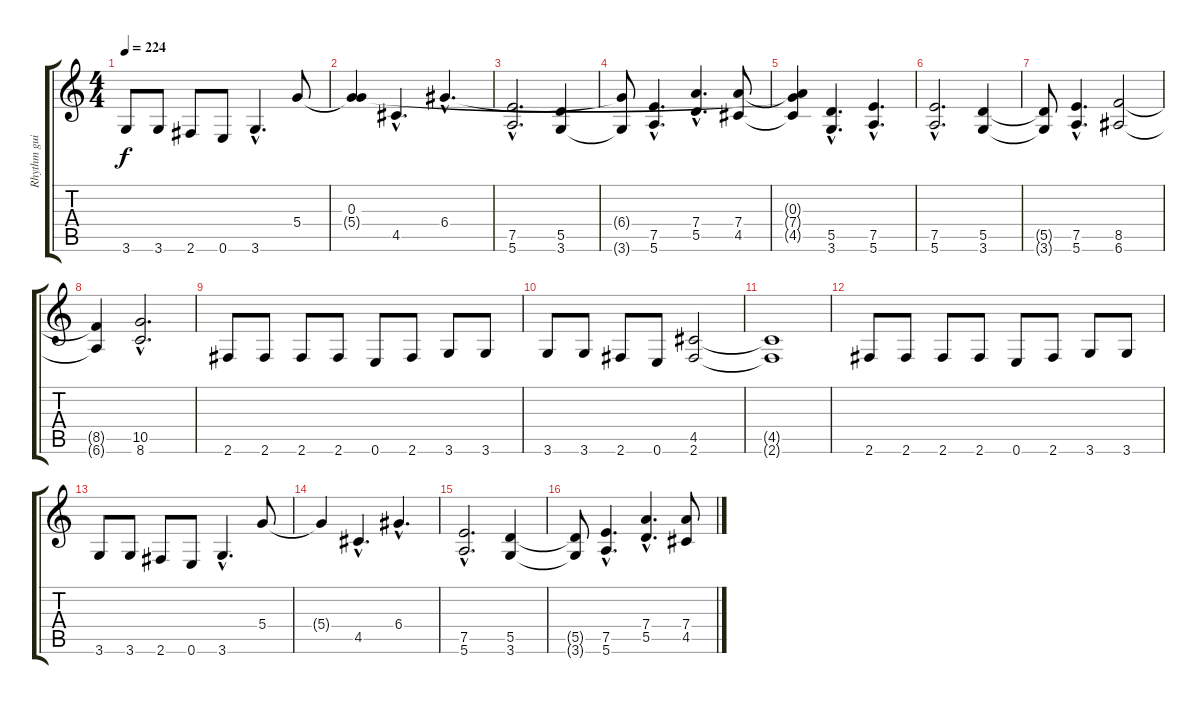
\track ("Rhythm guitar" "Rhythm gui") {instrument distortionguitar}
\staff {score tabs}
\tuning (E4 B3 G3 D3 A2 E2) {hide}
\ts (4 4)
\tempo 224
\clef g2
\ks c
3.6.8{dy f} 3.6.8 2.6.8 0.6.8 3.6{hac}.4{d} 5.4.8 |
(0.3 5.4{t}).4 4.5{hac}.4{d} 6.4{hac}.4{d} |
(7.5{hac} 5.6{hac}).2{d} (5.5 3.6).4 |
(6.4{t} 3.6{t}).8 (7.5{hac} 5.6{hac}).4{d} (7.4{hac} 5.5{hac}).4{d} (7.4 4.5).8 |
(0.3{t} 7.4{t} 4.5{t}).4 (5.5{hac} 3.6{hac}).4{d} (7.5{hac} 5.6{hac}).4{d} |
(7.5{hac} 5.6{hac}).2{d} (5.5 3.6).4 |
(5.5{t} 3.6{t}).8 (7.5{hac} 5.6{hac}).4{d} (8.5 6.6).2 |
(8.5{t} 6.6{t}).4 (10.5{hac} 8.6{hac}).2{d} |
2.6.8 2.6.8 2.6.8 2.6.8 0.6.8 2.6.8 3.6.8 3.6.8 |
3.6.8 3.6.8 2.6.8 0.6.8 (4.5 2.6).2 |
(4.5{t} 2.6{t}).1 |
2.6.8 2.6.8 2.6.8 2.6.8 0.6.8 2.6.8 3.6.8 3.6.8 |
3.6.8 3.6.8 2.6.8 0.6.8 3.6{hac}.4{d} 5.4.8 |
5.4{t}.4 4.5{hac}.4{d} 6.4{hac}.4{d} |
(7.5{hac} 5.6{hac}).2{d} (5.5 3.6).4 |
(5.5{t} 3.6{t}).8 (7.5{hac} 5.6{hac}).4{d} (7.4{hac} 5.5{hac}).4{d} (7.4 4.5).8
